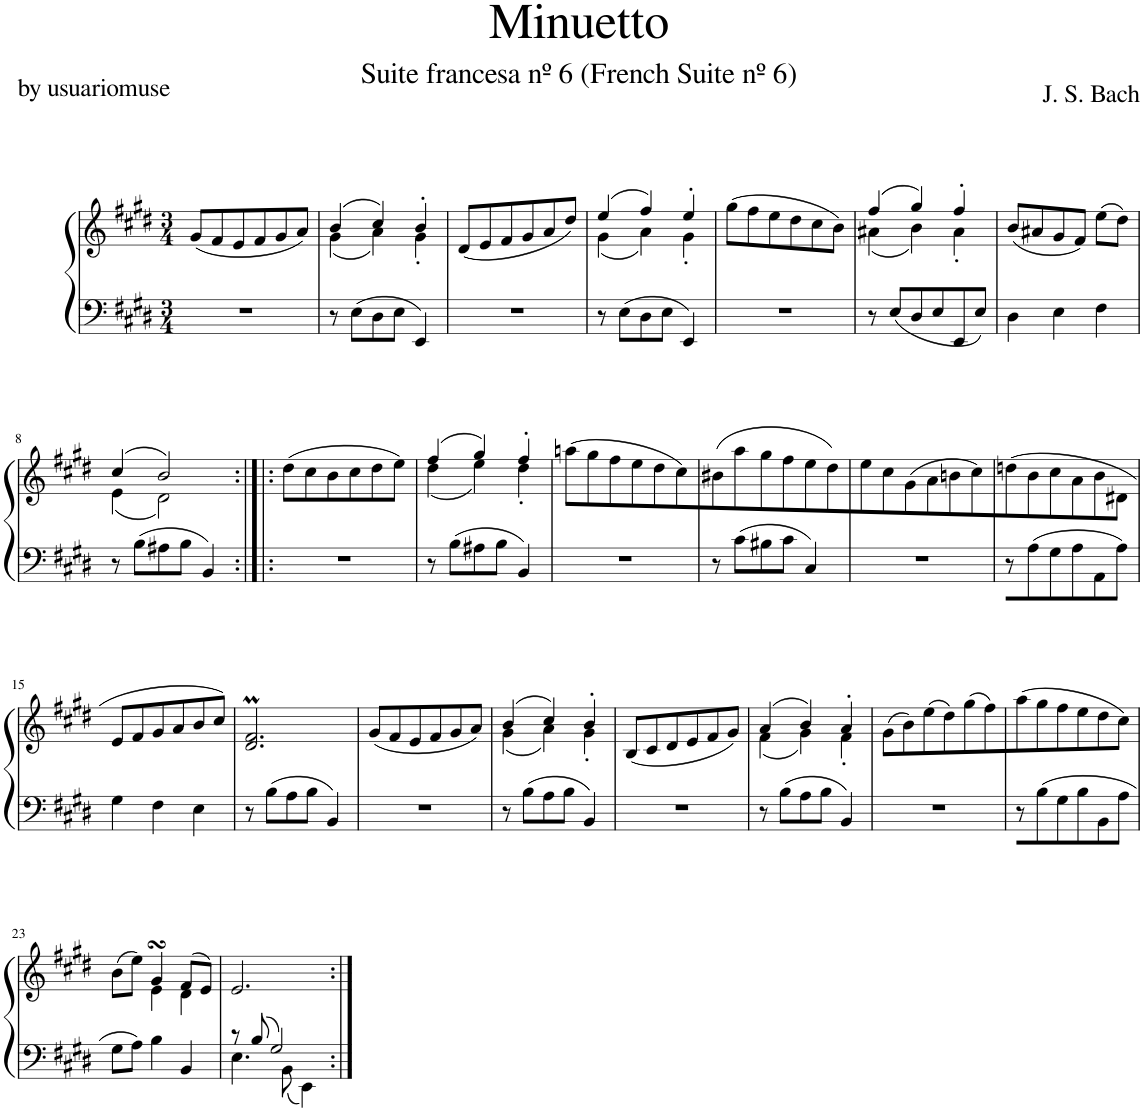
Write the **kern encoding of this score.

**kern	**kern
*part1	*part1
*staff2	*staff1
*I"Piano	*
*I'Pno	*
*clefF4	*clefG2
*k[f#c#g#d#]	*k[f#c#g#d#]
*M3/4	*M3/4
=1	=1
2.r	(8g#/L
.	8f#/
.	8e/
.	8f#/
.	8g#/
.	8a/J)
=2	=2
*	*^
8r	(4b/	(4g#\
8E\L	.	.
8D#\	4cc#/)	4a\)
8E\J	.	.
4EE/	4b'/	4g#'\
*	*v	*v
=3	=3
2.r	(8d#/L
.	8e/
.	8f#/
.	8g#/
.	8a/
.	8dd#/J)
=4	=4
*	*^
8r	(4ee/	(4g#\
8E\L	.	.
8D#\	4ff#/)	4a\)
8E\J	.	.
4EE/	4ee'/	4g#'\
*	*v	*v
=5	=5
2.r	(8gg#\L
.	8ff#\
.	8ee\
.	8dd#\
.	8cc#\
.	8b\J)
=6	=6
*	*^
8r	(4ff#/	(4a#X\
8E/L	.	.
8D#/	4gg#/)	4b\)
8E/	.	.
8EE/	4ff#'/	4a#'\
8E/J	.	.
*	*v	*v
=7	=7
4D#\	(8b/L
.	8a#X/
4E\	8g#/
.	8f#/J)
4F#\	(8ee\L
.	8dd#\J)
!!LO:LB:g=z
=8	=8
*	*^
8r	(4cc#/	(4e\
8B\L	.	.
8A#X\	2b/)	2d#\)
8B\J	.	.
4BB/	.	.
*	*v	*v
=9:|!|:	=9:|!|:
2.r	(8dd#\L
.	8cc#\
.	8b\
.	8cc#\
.	8dd#\
.	8ee\J)
=10	=10
*	*^
8r	(4ff#/	(4dd#\
8B\L	.	.
8A#X\	4gg#/)	4ee\)
8B\J	.	.
4BB/	4ff#'/	4dd#'\
*	*v	*v
=11	=11
2.r	(8aan\L
.	8gg#\
.	8ff#\
.	8ee\
.	8dd#\
.	8cc#\)
=12	=12
8r	(8b#X\
8c#\L	8aa\
8B#X\	8gg#\
8c#\J	8ff#\
4C#/	8ee\
.	8dd#\)
=13	=13
2.r	8ee\
.	8cc#\
.	(8g#\
.	8a\
.	8bn\
.	8cc#\)
=14	=14
8r	(8ddn\
8A\	8b\
8G#\	8cc#\
8A\	8a\
8AA\	8b\
8A\J	8d#X\J
!!LO:LB:g=z
=15	=15
4G#\	8e/L
.	8f#/
4F#\	8g#/
.	8a/
4E\	8b/
.	8cc#/J)
=16	=16
8r	2.d#/M 2.f#/M
8B\L	.
8A\	.
8B\J	.
4BB/	.
=17	=17
2.r	(8g#/L
.	8f#/
.	8e/
.	8f#/
.	8g#/
.	8a/J)
=18	=18
*	*^
8r	(4b/	(4g#\
8B\L	.	.
8A\	4cc#/)	4a\)
8B\J	.	.
4BB/	4b'/	4g#'\
*	*v	*v
=19	=19
2.r	(8B/L
.	8c#/
.	8d#/
.	8e/
.	8f#/
.	8g#/J)
=20	=20
*	*^
8r	(4a/	(4f#\
8B\L	.	.
8A\	4b/)	4g#\)
8B\J	.	.
4BB/	4a'/	4f#'\
*	*v	*v
=21	=21
2.r	(8g#\L
.	8b\)
.	(8ee\
.	8dd#\)
.	(8gg#\
.	8ff#\)
=22	=22
8r	(8aa\
8B\	8gg#\
8G#\	8ff#\
8B\	8ee\
8BB\	8dd#\
8A\J	8cc#\J)
!!LO:LB:g=z
=23	=23
*	*^
8G#\L	(8b\L	4ryy
8A\J	8ee\J)	.
4B\	4g#sSsS/	4e\
4BB/	(8f#/L	4d#\
.	8e/J)	.
*	*v	*v
=24	=24
*^	*
8r	4.E\	2.e/
8B/	.	.
2G#/	.	.
.	8BB\	.
.	4EE\	.
*v	*v	*
=:|!	=:|!
*-	*-
